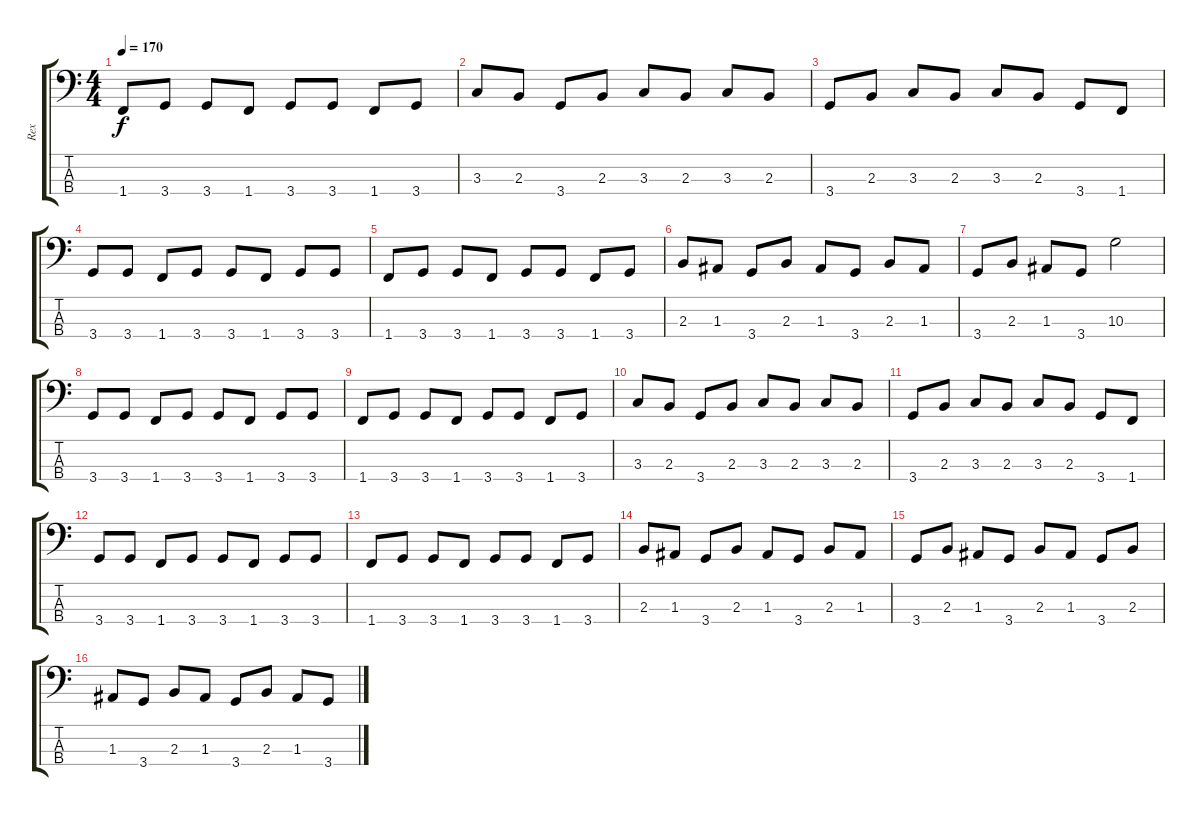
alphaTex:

\track ("Rex" "Rex") {instrument electricbasspick}
\staff {score tabs}
\tuning (G2 D2 A1 E1) {hide}
\ts (4 4)
\tempo 170
\clef f4
\ks c
1.4.8{dy f} 3.4.8 3.4.8 1.4.8 3.4.8 3.4.8 1.4.8 3.4.8 |
3.3.8 2.3.8 3.4.8 2.3.8 3.3.8 2.3.8 3.3.8 2.3.8 |
3.4.8 2.3.8 3.3.8 2.3.8 3.3.8 2.3.8 3.4.8 1.4.8 |
3.4.8 3.4.8 1.4.8 3.4.8 3.4.8 1.4.8 3.4.8 3.4.8 |
1.4.8 3.4.8 3.4.8 1.4.8 3.4.8 3.4.8 1.4.8 3.4.8 |
2.3.8 1.3.8 3.4.8 2.3.8 1.3.8 3.4.8 2.3.8 1.3.8 |
3.4.8 2.3.8 1.3.8 3.4.8 10.3.2 |
3.4.8 3.4.8 1.4.8 3.4.8 3.4.8 1.4.8 3.4.8 3.4.8 |
1.4.8 3.4.8 3.4.8 1.4.8 3.4.8 3.4.8 1.4.8 3.4.8 |
3.3.8 2.3.8 3.4.8 2.3.8 3.3.8 2.3.8 3.3.8 2.3.8 |
3.4.8 2.3.8 3.3.8 2.3.8 3.3.8 2.3.8 3.4.8 1.4.8 |
3.4.8 3.4.8 1.4.8 3.4.8 3.4.8 1.4.8 3.4.8 3.4.8 |
1.4.8 3.4.8 3.4.8 1.4.8 3.4.8 3.4.8 1.4.8 3.4.8 |
2.3.8 1.3.8 3.4.8 2.3.8 1.3.8 3.4.8 2.3.8 1.3.8 |
3.4.8 2.3.8 1.3.8 3.4.8 2.3.8 1.3.8 3.4.8 2.3.8 |
1.3.8 3.4.8 2.3.8 1.3.8 3.4.8 2.3.8 1.3.8 3.4.8
